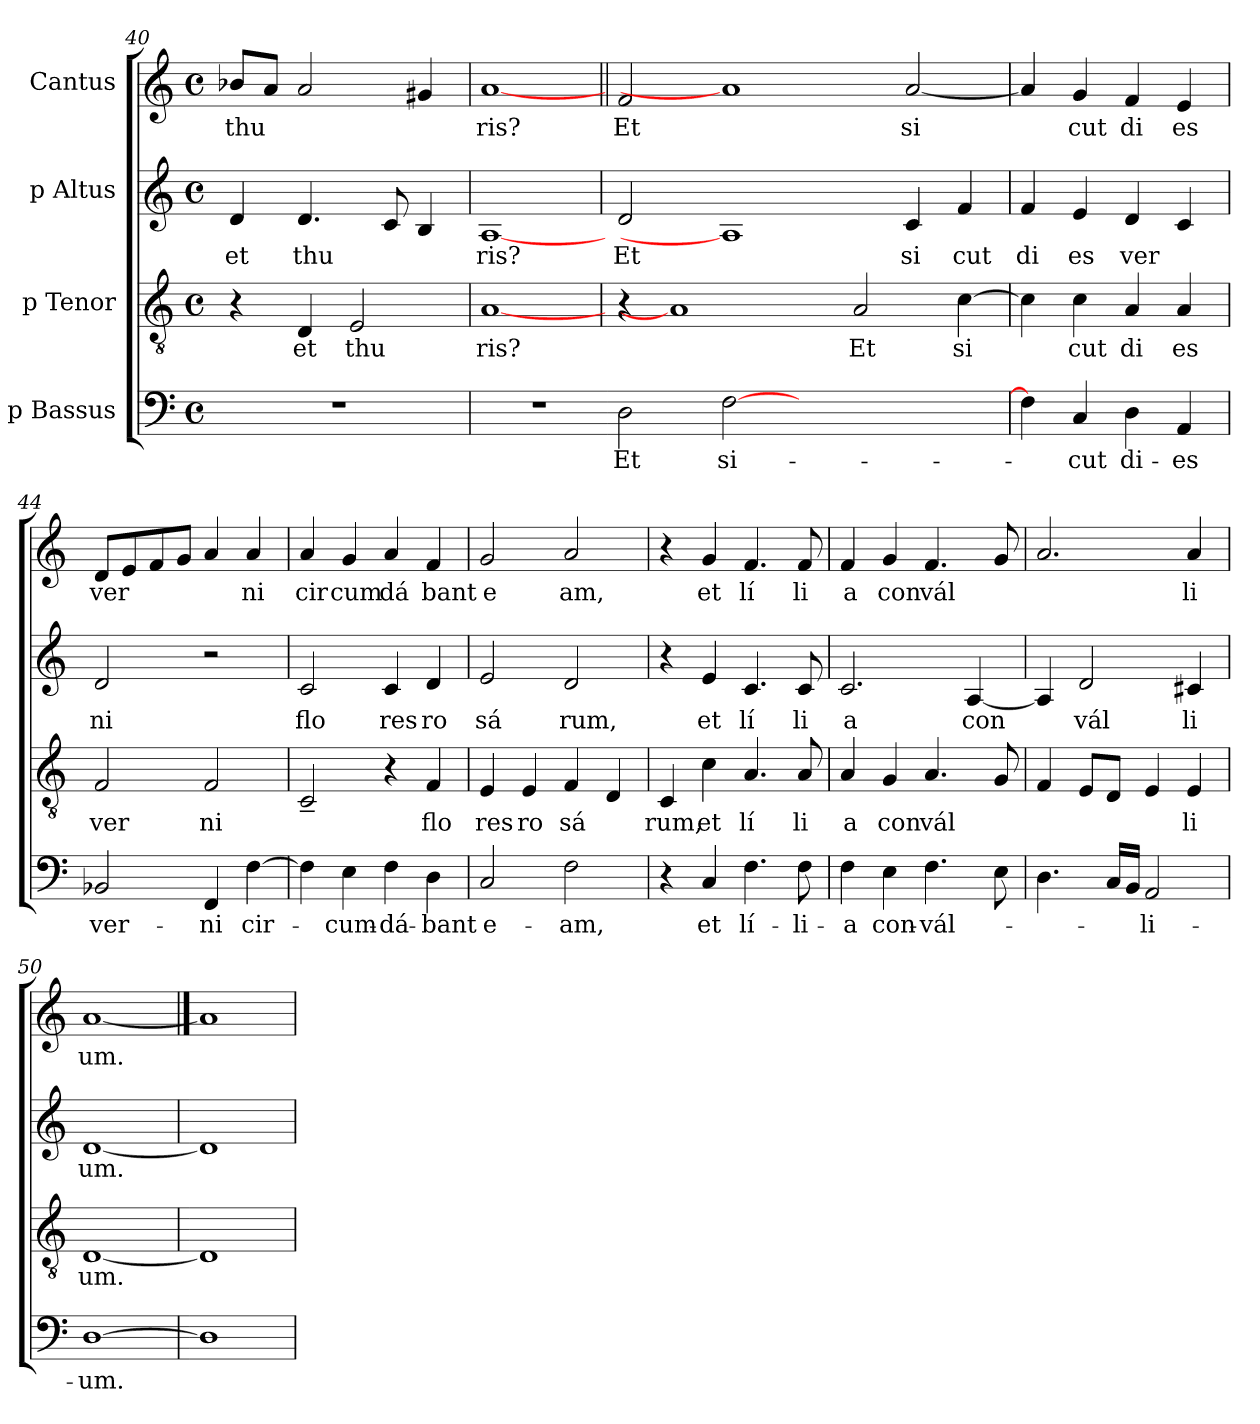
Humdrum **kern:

**kern	**text	**kern	**text	**kern	**text	**kern	**text
*part4	*part4	*part3	*part3	*part2	*part2	*part1	*part1
*staff4	*staff4	*staff3	*staff3	*staff2	*staff2	*staff1	*staff1
*I"p Bassus	*	*I"p Tenor	*	*I"p Altus	*	*I"Cantus	*
*clefF4	*	*clefGv2	*	*clefG2	*	*clefG2	*
*M4/4	*	*M4/4	*	*M4/4	*	*M4/4	*
*met(c)	*	*met(c)	*	*met(c)	*	*met(c)	*
=40	=40	=40	=40	=40	=40	=40	=40
!	!	!	!	!	!LO:LY:b:cj	!	!LO:LY:b
1r	.	4r	.	4d/	et	8b-X/L	thu
.	.	.	.	.	.	8a/J	.
!	!	!	!LO:LY:b:cj	!	!LO:LY:b	!	!
.	.	4D/	et	4.d/	thu	2a/	.
!	!	!	!LO:LY:b:cj	!	!	!	!
.	.	2E/	thu	.	.	.	.
.	.	.	.	8c/	.	.	.
.	.	.	.	4B/	.	4g#X/	.
=41	=41	=41	=41	=41	=41	=41	=41
!LO:N:vis=1	!	!	!LO:LY:b:cj	!	!LO:LY:b:cj	!	!LO:LY:b:cj
1r	.	[1A	ris?	[1A	ris?	[1a	ris?
=42	=42||	=42	=42||	=42	=42||	=42||	=42||
!	!LO:LY:b:cj	!	!	!	!LO:LY:b:cj	!	!LO:LY:b:cj
2D\	Et	4r	.	2d/	Et	2f/	Et
.	.	1A]	.	.	.	.	.
!	!LO:LY:b:cj	!	!	!	!	!	!
[>2F\	si-	.	.	1A]	.	1a]	.
1ryy	.	.	.	.	.	.	.
!	!	!	!LO:LY:b:cj	!	!	!	!
.	.	2A/	Et	.	.	.	.
!	!	!	!	!	!LO:LY:b:cj	!	!LO:LY:b:cj
.	.	.	.	4c/	si	[<2a/	si
!	!	!	!LO:LY:b:cj	!	!LO:LY:b:cj	!	!
.	.	[>4c\	si	4f/	cut	.	.
=43	=43	=43	=43	=43	=43	=43	=43
!	!	!	!	!	!LO:LY:b:cj	!	!
4F\]	.	4c\]	.	4f/	di	4a/]	.
!	!LO:LY:b:cj	!	!LO:LY:b:cj	!	!LO:LY:b:cj	!	!LO:LY:b:cj
4C/	-cut	4c\	cut	4e/	es	4g/	cut
!	!LO:LY:b:cj	!	!LO:LY:b:cj	!	!LO:LY:b	!	!LO:LY:b:cj
4D\	di-	4A/	di	4d/	ver	4f/	di
!	!LO:LY:b:cj	!	!LO:LY:b:cj	!	!	!	!LO:LY:b:cj
4AA/	-es	4A/	es	4c/	.	4e/	es
=44	=44	=44	=44	=44	=44	=44	=44
!	!LO:LY:b:cj	!	!LO:LY:b:cj	!	!LO:LY:b:cj	!	!LO:LY:b
2BB-X/	ver-	2F/	ver	2d/	ni	8d/L	ver
.	.	.	.	.	.	8e/	.
.	.	.	.	.	.	8f/	.
.	.	.	.	.	.	8g/J	.
!	!LO:LY:b:cj	!	!LO:LY:b:cj	!	!	!	!
4FF/	-ni	2F/	ni	2r	.	4a/	.
!	!LO:LY:b:cj	!	!	!	!	!	!LO:LY:b:cj
[>4F\	cir-	.	.	.	.	4a/	ni
!!LO:LB:g=z
=45	=45	=45	=45	=45	=45	=45	=45
!	!	!	!	!	!LO:LY:b:cj	!	!LO:LY:b:cj
4F\]	.	2C~</	.	2c/	flo	4a/	cir
!	!LO:LY:b:cj	!	!	!	!	!	!LO:LY:b:cj
4E\	-cum-	.	.	.	.	4g/	cum
!	!LO:LY:b:cj	!	!	!	!LO:LY:b:cj	!	!LO:LY:b:cj
4F\	-dá-	4r	.	4c/	res	4a/	dá
!	!LO:LY:b:cj	!	!LO:LY:b:cj	!	!LO:LY:b:cj	!	!LO:LY:b:cj
4D\	-bant	4F/	flo	4d/	ro	4f/	bant
=46	=46	=46	=46	=46	=46	=46	=46
!	!LO:LY:b:cj	!	!LO:LY:b:cj	!	!LO:LY:b:cj	!	!LO:LY:b:cj
2C/	e-	4E/	res	2e/	sá	2g/	e
!	!	!	!LO:LY:b:cj	!	!	!	!
.	.	4E/	ro	.	.	.	.
!	!LO:LY:b:cj	!	!LO:LY:b:cj	!	!LO:LY:b:cj	!	!LO:LY:b:cj
2F\	-am,	4F/	sá	2d/	rum,	2a/	am,
.	.	4D/	.	.	.	.	.
=47	=47	=47	=47	=47	=47	=47	=47
!	!	!	!LO:LY:b:cj	!	!	!	!
4r	.	4C/	rum,	4r	.	4r	.
!	!LO:LY:b:cj	!	!LO:LY:b:cj	!	!LO:LY:b:cj	!	!LO:LY:b:cj
4C/	et	4c\	et	4e/	et	4g/	et
!	!LO:LY:b:cj	!	!LO:LY:b:cj	!	!LO:LY:b:cj	!	!LO:LY:b:cj
4.F\	lí-	4.A/	lí	4.c/	lí	4.f/	lí
!	!LO:LY:b:cj	!	!LO:LY:b:cj	!	!LO:LY:b:cj	!	!LO:LY:b:cj
8F\	-li-	8A/	li	8c/	li	8f/	li
=48	=48	=48	=48	=48	=48	=48	=48
!	!LO:LY:b:cj	!	!LO:LY:b:cj	!	!LO:LY:b:cj	!	!LO:LY:b:cj
4F\	-a	4A/	a	2.c/	a	4f/	a
!	!LO:LY:b:cj	!	!LO:LY:b:cj	!	!	!	!LO:LY:b:cj
4E\	con-	4G/	con	.	.	4g/	con
!	!LO:LY:b	!	!LO:LY:b	!	!	!	!LO:LY:b
4.F\	-vál-	4.A/	vál	.	.	4.f/	vál
!	!	!	!	!	!LO:LY:b:cj	!	!
.	.	.	.	[<4A/	con	.	.
8E\	.	8G/	.	.	.	8g/	.
=49	=49	=49	=49	=49	=49	=49	=49
4.D\	.	4F/	.	4A/]	.	2.a/	.
!	!	!	!	!	!LO:LY:b:cj	!	!
.	.	8E/L	.	2d/	vál	.	.
16C/L	.	8D/J	.	.	.	.	.
16BB/J	.	.	.	.	.	.	.
!	!LO:LY:b:cj	!	!	!	!	!	!
2AA/	-li-	4E/	.	.	.	.	.
!	!	!	!LO:LY:b:cj	!	!LO:LY:b:cj	!	!LO:LY:b:cj
.	.	4E/	li	4c#X/	li	4a/	li
=50	=50	=50	=50	=50	=50	=50	=50
!	!LO:LY:b:cj	!	!LO:LY:b:cj	!	!LO:LY:b:cj	!	!LO:LY:b:cj
[1D	-um.	[1D	um.	[1d	um.	[1a	um.
=51	==51	=51	==51	=51	==51	==51	==51
1D]	.	1D]	.	1d]	.	1a]	.
=	=	=	=	=	=	=	=
*-	*-	*-	*-	*-	*-	*-	*-
